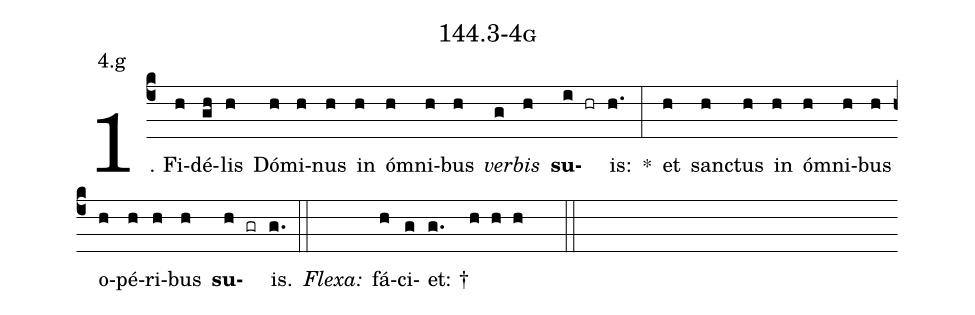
name: 144.3-4g;
annotation: 4.g;
%%
(c4)1. Fi(h)dé(gh)lis(h) Dó(h)mi(h)nus(h) in(h) ó(h)mni(h)bus(h) <i>ver</i>(g)<i>bis</i>(h) <b>su</b>(i hr)is:(h.) *(:) et(h) san(h)ctus(h) in(h) ó(h)mni(h)bus(h) o(h)pé(h)ri(h)bus(h) <b>su</b>(h gr)is.(g.) (::)
<i>Flexa:</i>(////)  fá(h)ci(g)et: †(g.//// h h h  ::)
